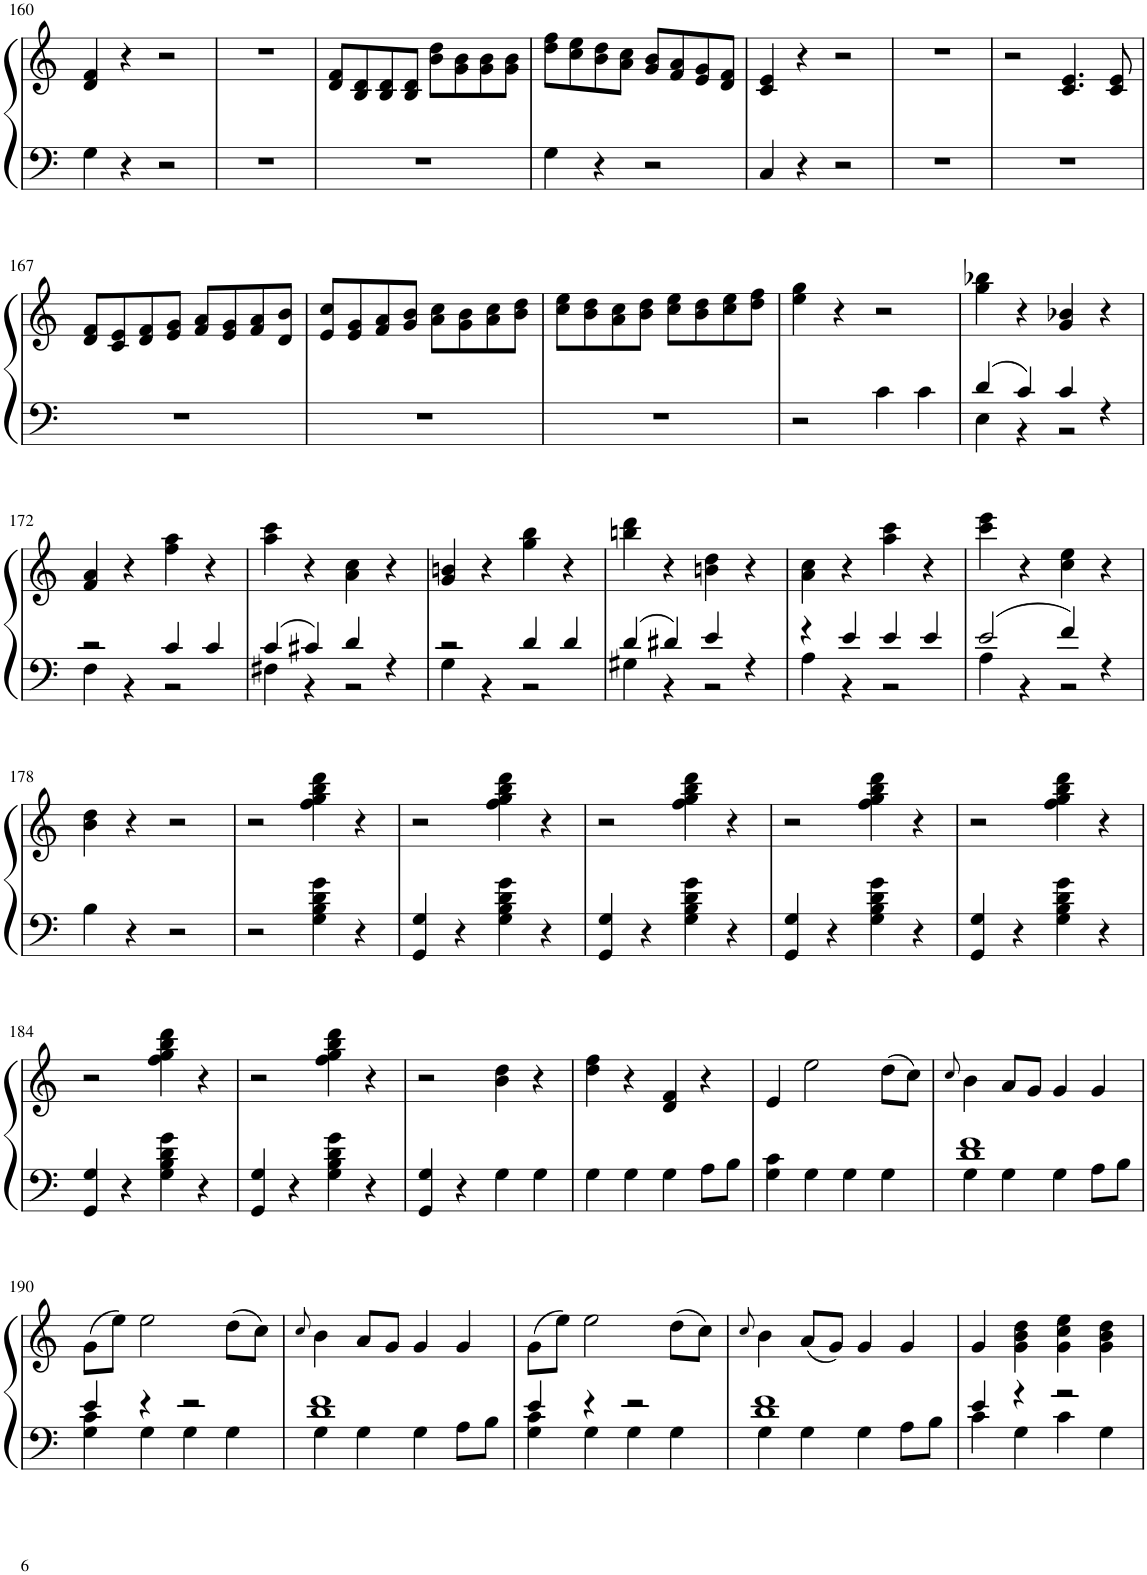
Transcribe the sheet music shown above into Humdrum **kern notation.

**kern	**kern
*part1	*part1
*staff2	*staff1
*I"Piano	*
*I'Pno.	*
!!LO:PB:g=z
*clefF4	*clefG2
*k[]	*k[]
*M4/4	*M4/4
*met(c)	*met(c)
=160	=160
4G\	4d/ 4f/
4r	4r
2r	2r
=161	=161
1r	1r
=162	=162
1r	8d/ 8f/L
.	8B/ 8d/
.	8B/ 8d/
.	8B/ 8d/J
.	8b\ 8dd\L
.	8g\ 8b\
.	8g\ 8b\
.	8g\ 8b\J
=163	=163
4G\	8dd\ 8ff\L
.	8cc\ 8ee\
4r	8b\ 8dd\
.	8a\ 8cc\J
2r	8g/ 8b/L
.	8f/ 8a/
.	8e/ 8g/
.	8d/ 8f/J
=164	=164
4C/	4c/ 4e/
4r	4r
2r	2r
=165	=165
1r	1r
=166	=166
1r	2r
.	4.c/ 4.e/
.	8c/ 8e/
!!LO:LB:g=z
=167	=167
1r	8d/ 8f/L
.	8c/ 8e/
.	8d/ 8f/
.	8e/ 8g/J
.	8f/ 8a/L
.	8e/ 8g/
.	8f/ 8a/
.	8d/ 8b/J
=168	=168
1r	8e/ 8cc/L
.	8e/ 8g/
.	8f/ 8a/
.	8g/ 8b/J
.	8a\ 8cc\L
.	8g\ 8b\
.	8a\ 8cc\
.	8b\ 8dd\J
=169	=169
1r	8cc\ 8ee\L
.	8b\ 8dd\
.	8a\ 8cc\
.	8b\ 8dd\J
.	8cc\ 8ee\L
.	8b\ 8dd\
.	8cc\ 8ee\
.	8dd\ 8ff\J
=170	=170
2r	4ee\ 4gg\
.	4r
4c\	2r
4c\	.
=171	=171
*^	*
4d/	4E\	4gg\ 4bb-X\
4c/	4r	4r
4c/	2r	4g/ 4b-X/
4r	.	4r
!!LO:LB:g=z
=172	=172	=172
2r	4F\	4f/ 4a/
.	4r	4r
4c/	2r	4ff\ 4aa\
4c/	.	4r
=173	=173	=173
4c/	4F#X\	4aa\ 4ccc\
4c#X/	4r	4r
4d/	2r	4a\ 4cc\
4r	.	4r
=174	=174	=174
2r	4G\	4g/ 4bn/
.	4r	4r
4d/	2r	4gg\ 4bb\
4d/	.	4r
=175	=175	=175
4d/	4G#X\	4bbn\ 4ddd\
4d#X/	4r	4r
4e/	2r	4bn\ 4dd\
4r	.	4r
=176	=176	=176
4r	4A\	4a\ 4cc\
4e/	4r	4r
4e/	2r	4aa\ 4ccc\
4e/	.	4r
=177	=177	=177
2e/	4A\	4ccc\ 4eee\
.	4r	4r
4f/	2r	4cc\ 4ee\
4r	.	4r
*v	*v	*
!!LO:LB:g=z
=178	=178
4B\	4b\ 4dd\
4r	4r
2r	2r
=179	=179
2r	2r
4G\ 4B\ 4d\ 4g\	4ff\ 4gg\ 4bb\ 4ddd\
4r	4r
=180	=180
4GG/ 4G/	2r
4r	.
4G\ 4B\ 4d\ 4g\	4ff\ 4gg\ 4bb\ 4ddd\
4r	4r
=181	=181
4GG/ 4G/	2r
4r	.
4G\ 4B\ 4d\ 4g\	4ff\ 4gg\ 4bb\ 4ddd\
4r	4r
=182	=182
4GG/ 4G/	2r
4r	.
4G\ 4B\ 4d\ 4g\	4ff\ 4gg\ 4bb\ 4ddd\
4r	4r
=183	=183
4GG/ 4G/	2r
4r	.
4G\ 4B\ 4d\ 4g\	4ff\ 4gg\ 4bb\ 4ddd\
4r	4r
!!LO:LB:g=z
=184	=184
4GG/ 4G/	2r
4r	.
4G\ 4B\ 4d\ 4g\	4ff\ 4gg\ 4bb\ 4ddd\
4r	4r
=185	=185
4GG/ 4G/	2r
4r	.
4G\ 4B\ 4d\ 4g\	4ff\ 4gg\ 4bb\ 4ddd\
4r	4r
=186	=186
4GG/ 4G/	2r
4r	.
4G\	4b\ 4dd\
4G\	4r
=187	=187
4G\	4dd\ 4ff\
4G\	4r
4G\	4d/ 4f/
8A\L	4r
8B\J	.
=188	=188
4G\ 4c\	4e/
4G\	2ee\
4G\	.
4G\	(8dd\L
.	8cc\J)
=189	=189
.	8qcc/
*^	*
1d 1f	4G\	4b\
.	4G\	8a/L
.	.	8g/J
.	4G\	4g/
.	8A\L	4g/
.	8B\J	.
!!LO:LB:g=z
=190	=190	=190
4e/	4G\ 4c\	(8g\L
.	.	8ee\J)
4r	4G\	2ee\
2r	4G\	.
.	4G\	(8dd\L
.	.	8cc\J)
=191	=191	=191
.	.	8qcc/
1d 1f	4G\	4b\
.	4G\	8a/L
.	.	8g/J
.	4G\	4g/
.	8A\L	4g/
.	8B\J	.
=192	=192	=192
4e/	4G\ 4c\	(8g\L
.	.	8ee\J)
4r	4G\	2ee\
2r	4G\	.
.	4G\	(8dd\L
.	.	8cc\J)
=193	=193	=193
.	.	8qcc/
1d 1f	4G\	4b\
.	4G\	(8a/L
.	.	8g/J)
.	4G\	4g/
.	8A\L	4g/
.	8B\J	.
=194	=194	=194
4e/	4c\	4g/
4r	4G\	4g\ 4b\ 4dd\
2r	4c\	4g\ 4cc\ 4ee\
.	4G\	4g\ 4b\ 4dd\
*v	*v	*
=	=
*-	*-
